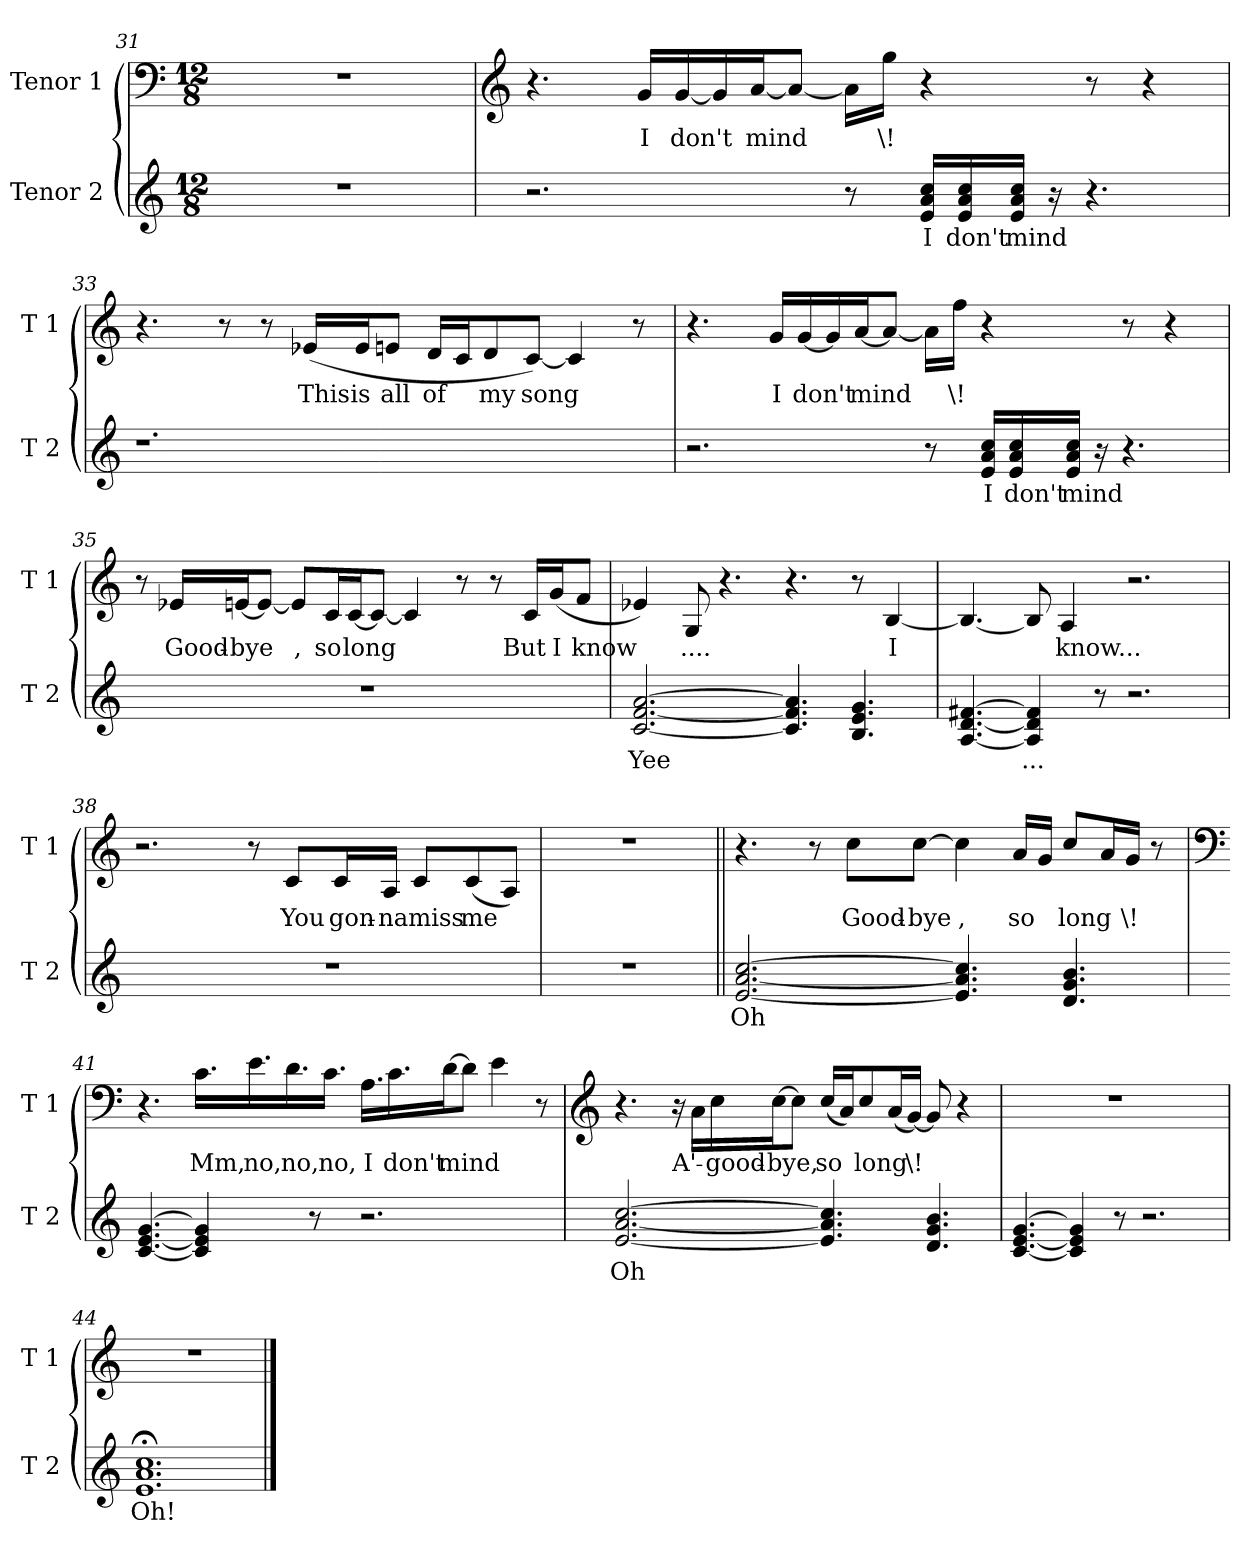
**kern	**text	**kern	**text
*part2	*part2	*part1	*part1
*staff2	*staff2	*staff1	*staff1
*I"Tenor 2	*	*I"Tenor 1	*
*I'T 2	*	*I'T 1	*
!!LO:LB:g=z
*clefG2	*	*clefF4	*
*k[]	*	*k[]	*
*C:	*	*C:	*
*M12/8	*	*M12/8	*
=31	=31	=31	=31
1.r	.	1.r	.
=32	=32	=32	=32
*	*	*clefG2	*
2.r	.	4.r	.
!	!	!	!LO:LY:b
.	.	16g/LL	I
!	!	!	!LO:LY:b
.	.	[16g/	don't
.	.	16g/]	.
!	!	!	!LO:LY:b
.	.	[16a/J	mind
.	.	8a/J_	.
8r	.	16a\LL]	.
!	!	!	!LO:LY:b
.	.	16gg\JJ	\!
!	!LO:LY:b	!	!
16e/ 16a/ 16cc/LL	I	4r	.
!	!LO:LY:b	!	!
16e/ 16a/ 16cc/	don't	.	.
!	!LO:LY:b	!	!
16e/ 16a/ 16cc/JJ	mind	.	.
16r	.	.	.
!	!LO:LY:b	!	!
4.r	\!	8r	.
.	.	4r	.
!!LO:LB:g=z
=33	=33	=33	=33
1.r	.	4.r	.
.	.	8r	.
.	.	8r	.
!	!	!	!LO:LY:b
.	.	(<16e-X/LL	This
!	!	!	!LO:LY:b
.	.	16e-/J	is
!	!	!	!LO:LY:b
.	.	8en/J	all
!	!	!	!LO:LY:b
.	.	16d/LL	of
.	.	16c/J	.
!	!	!	!LO:LY:b
.	.	8d/	my
!	!	!	!LO:LY:b
.	.	[8c/J)	song
!	!	!	!LO:LY:b
.	.	4c/]	.
8ryy	.	8r	.
=34	=34	=34	=34
2.r	.	4.r	.
!	!	!	!LO:LY:b
.	.	16g/LL	I
!	!	!	!LO:LY:b
.	.	[16g/	don't
.	.	16g/]	.
!	!	!	!LO:LY:b
.	.	[16a/J	mind
.	.	8a/J_	.
8r	.	16a\LL]	.
!	!	!	!LO:LY:b
.	.	16ff\JJ	\!
!	!LO:LY:b	!	!
16e/ 16a/ 16cc/LL	I	4r	.
!	!LO:LY:b	!	!
16e/ 16a/ 16cc/	don't	.	.
!	!LO:LY:b	!	!
16e/ 16a/ 16cc/JJ	mind	.	.
16r	.	.	.
!	!LO:LY:b	!	!
4.r	\!	8r	.
.	.	4r	.
!!LO:LB:g=z
=35	=35	=35	=35
1.r	.	8r	.
!	!	!	!LO:LY:b
.	.	16e-X/LL	Good-
!	!	!	!LO:LY:b
.	.	[16en/J	-bye
.	.	8e/J_	.
!	!	!	!LO:LY:b
.	.	8e/L]	,
!	!	!	!LO:LY:b
.	.	16c/L	so
!	!	!	!LO:LY:b
.	.	[16c/J	long
.	.	8c/J_	.
!	!	!	!LO:LY:b
.	.	4c/]	.
.	.	8r	.
.	.	8r	.
!	!	!	!LO:LY:b
.	.	16c/LL	But
!	!	!	!LO:LY:b
.	.	(<16g/J	I
!	!	!	!LO:LY:b
.	.	8f/J	know
=36	=36	=36	=36
!	!LO:LY:b	!	!
[2.c/ [2.f/ [2.a/	Yee	4e-X/)	.
!	!	!	!LO:LY:b
.	.	8G/	....
.	.	4.r	.
4.c/] 4.f/] 4.a/]	.	4.r	.
4.B/ 4.e/ 4.g/	.	8r	.
!	!	!	!LO:LY:b
.	.	[4B/	I
!!LO:LB:g=z
=37	=37	=37	=37
[4.A/ [4.d/ [4.f#X/	.	4.B/_	.
!	!LO:LY:b	!	!
4A/] 4d/] 4f#/]	...	8B/]	.
!	!	!	!LO:LY:b
.	.	4A/	know...
8r	.	.	.
2.r	.	2.r	.
=38	=38	=38	=38
1.r	.	2.r	.
.	.	8r	.
!	!	!	!LO:LY:b
.	.	8c/L	You
!	!	!	!LO:LY:b
.	.	16c/L	gon-
!	!	!	!LO:LY:b
.	.	16A/JJ	-na
!	!	!	!LO:LY:b
.	.	8c/L	miss
!	!	!	!LO:LY:b
.	.	(<8c/	me
!	!	!	!LO:LY:b
.	.	8A/J)	.
=39	=39	=39	=39
1.r	.	1.r	.
!!LO:PB:g=z
=40||	=40||	=40||	=40||
!	!LO:LY:b	!	!
[2.e/ [2.a/ [2.cc/	Oh	4.r	.
.	.	8r	.
!	!	!	!LO:LY:b
.	.	8cc\L	Good-
!	!	!	!LO:LY:b
.	.	[8cc\J	-bye
!	!	!	!LO:LY:b
4.e/] 4.a/] 4.cc/]	.	4cc\]	,
!	!	!	!LO:LY:b
.	.	16a/LL	so
.	.	16g/JJ	.
!	!	!	!LO:LY:b
4.d/ 4.g/ 4.b/	.	8cc/L	long
.	.	16a/L	.
!	!	!	!LO:LY:b
.	.	16g/JJ	\!
.	.	8r	.
=41	=41	=41	=41
*	*	*clefF4	*
[4.c/ [4.e/ [4.g/	.	4.r	.
!	!LO:LY:b	!	!LO:LY:b
4c/] 4e/] 4g/]	.	16.c\LL	Mm,
!	!	!	!LO:LY:b
.	.	16.e\	no,
!	!	!	!LO:LY:b
.	.	16.d\	no,
8r	.	.	.
!	!	!	!LO:LY:b
.	.	16.c\JJ	no,
!	!	!	!LO:LY:b
2.r	.	16.A\LL	I
!	!	!	!LO:LY:b
.	.	16.c\	don't
!	!	!	!LO:LY:b
.	.	[16d\J	mind
.	.	8d\J]	.
!	!	!	!LO:LY:b
.	.	4e\	.
.	.	8r	.
!!LO:LB:g=z
=42	=42	=42	=42
*	*	*clefG2	*
!	!LO:LY:b	!	!
[2.e/ [2.a/ [2.cc/	Oh	4.r	.
.	.	16r	.
!	!	!	!LO:LY:b
.	.	16a\LL	A'-
!	!	!	!LO:LY:b
.	.	16cc\	-good-
!	!	!	!LO:LY:b
.	.	[16cc\J	-bye,
.	.	8cc\J]	.
!	!	!	!LO:LY:b
4.e/] 4.a/] 4.cc/]	.	(<16cc/LL	so
.	.	16a/J)	.
!	!	!	!LO:LY:b
.	.	8cc/	long
.	.	(<16a/L	.
.	.	[16g/JJ)	.
!	!	!	!LO:LY:b
4.d/ 4.g/ 4.b/	.	8g/]	\!
.	.	4r	.
=43	=43	=43	=43
[4.c/ [4.e/ [4.g/	.	1.r	.
!	!LO:LY:b	!	!
4c/] 4e/] 4g/]	.	.	.
8r	.	.	.
2.r	.	.	.
=44	=44	=44	=44
!	!LO:LY:b	!	!
1.e;< 1.a;< 1.cc;<	Oh!	1.r	.
==	==	==	==
*-	*-	*-	*-
